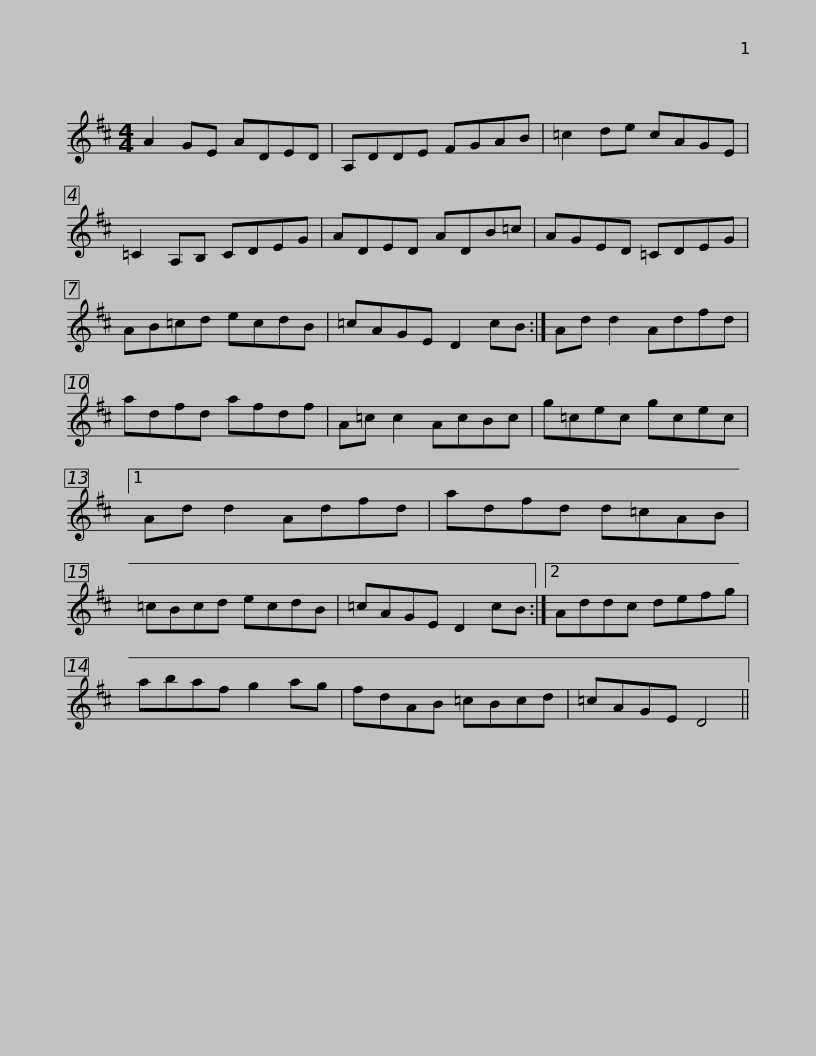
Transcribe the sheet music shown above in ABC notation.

X:1
L:1/8
M:4/4
I:linebreak $
K:D
V:1 treble
V:1
 A2 GE ADED | A,DDE FGAB | =c2 de cAGE | =C2 A,B, CDEG | ADED ADB=c |$ %5
 AGED =CDEG | AB=cd ecdB | =cAGE D2 cB :| Ad d2 Adfd | adfd afdf |$ %10
 A=c c2 AcBc | g=cec gcec |1 Ad d2 Adfd | adfd d=cAB | =cBcd ecdB |$ %15
 =cAGE D2 cB :|2 Addc defg | abaf g2 ag | fdAB =cBcd | =cAGE D4 || %20
